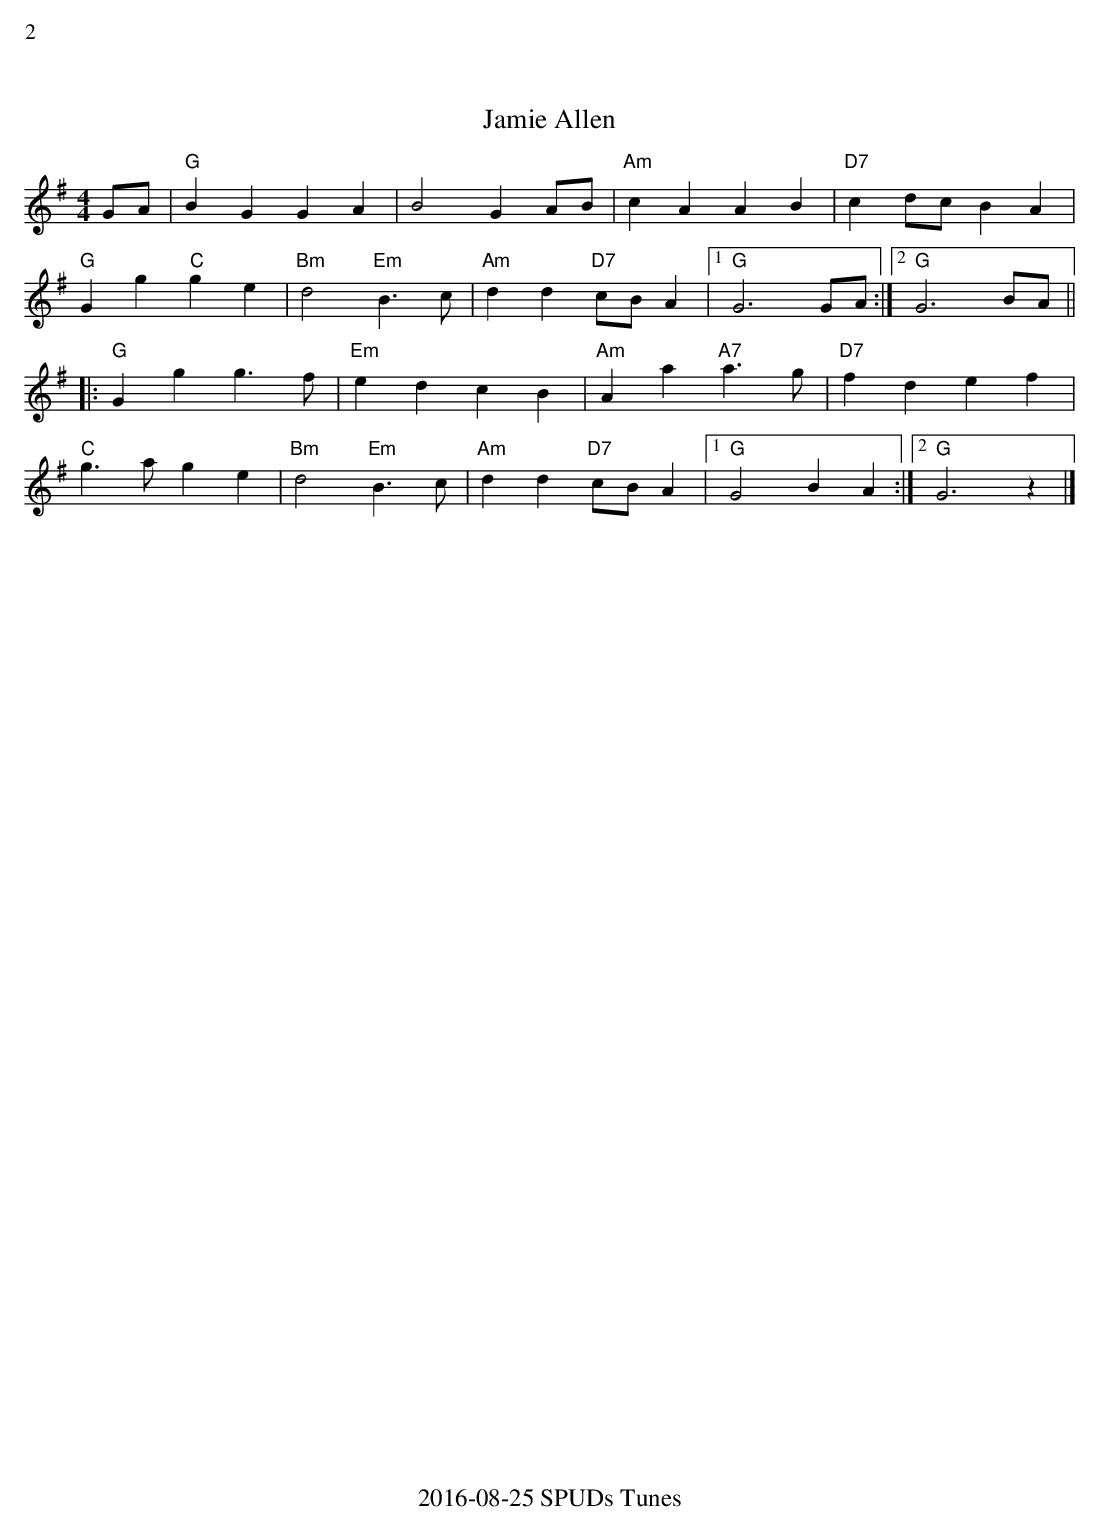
X:1
%%text 2
T:Jamie Allen
M:4/4
L:1/4
K:G
G/2A/2|"G"BG GA|B2 GA/2B/2|"Am"cA AB|"D7"cd/c/ BA|
"G"Gg "C"ge|"Bm"d2 "Em"B3/2c/2|"Am"dd "D7"c/2B/2A|1"G"G3G/A/:|2"G"G3B/A/||
|: "G"Gg g3/2f/2|"Em"ed cB|"Am"Aa "A7"a3/2g/2|"D7"fd ef|
"C"g3/2a/2 ge|"Bm"d2 "Em"B3/2c/2|"Am"dd "D7"c/2B/2A|1"G"G2BA:|2"G"G3z|]
